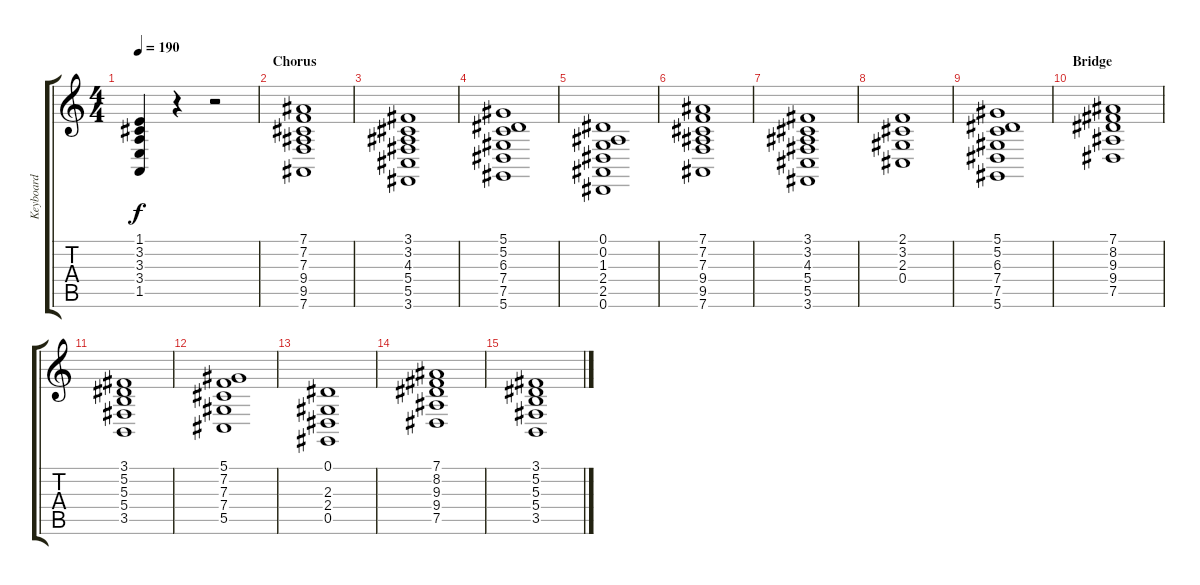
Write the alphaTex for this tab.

\track ("Keyboard" "Keyboard") {instrument stringensemble1}
\staff {score tabs}
\tuning (Eb4 Bb3 Gb3 Db3 Ab2 Eb2) {hide}
\ts (4 4)
\tempo 190
\clef g2
\ks c
(1.1 3.2 3.3 3.4 1.5).4{dy f} r.4 r.2 |
\section ("" "Chorus")
(7.1 7.2 7.3 9.4 9.5 7.6).1 |
(3.1 3.2 4.3 5.4 5.5 3.6).1 |
(5.1 5.2 6.3 7.4 7.5 5.6).1 |
(0.1 0.2 1.3 2.4 2.5 0.6).1 |
(7.1 7.2 7.3 9.4 9.5 7.6).1 |
(3.1 3.2 4.3 5.4 5.5 3.6).1 |
(2.1 3.2 2.3 0.4).1 |
(5.1 5.2 6.3 7.4 7.5 5.6).1 |
\section ("" "Bridge")
(7.1 8.2 9.3 9.4 7.5).1 |
(3.1 5.2 5.3 5.4 3.5).1 |
(5.1 7.2 7.3 7.4 5.5).1 |
(0.1 2.3 2.4 0.5).1 |
(7.1 8.2 9.3 9.4 7.5).1 |
(3.1 5.2 5.3 5.4 3.5).1
